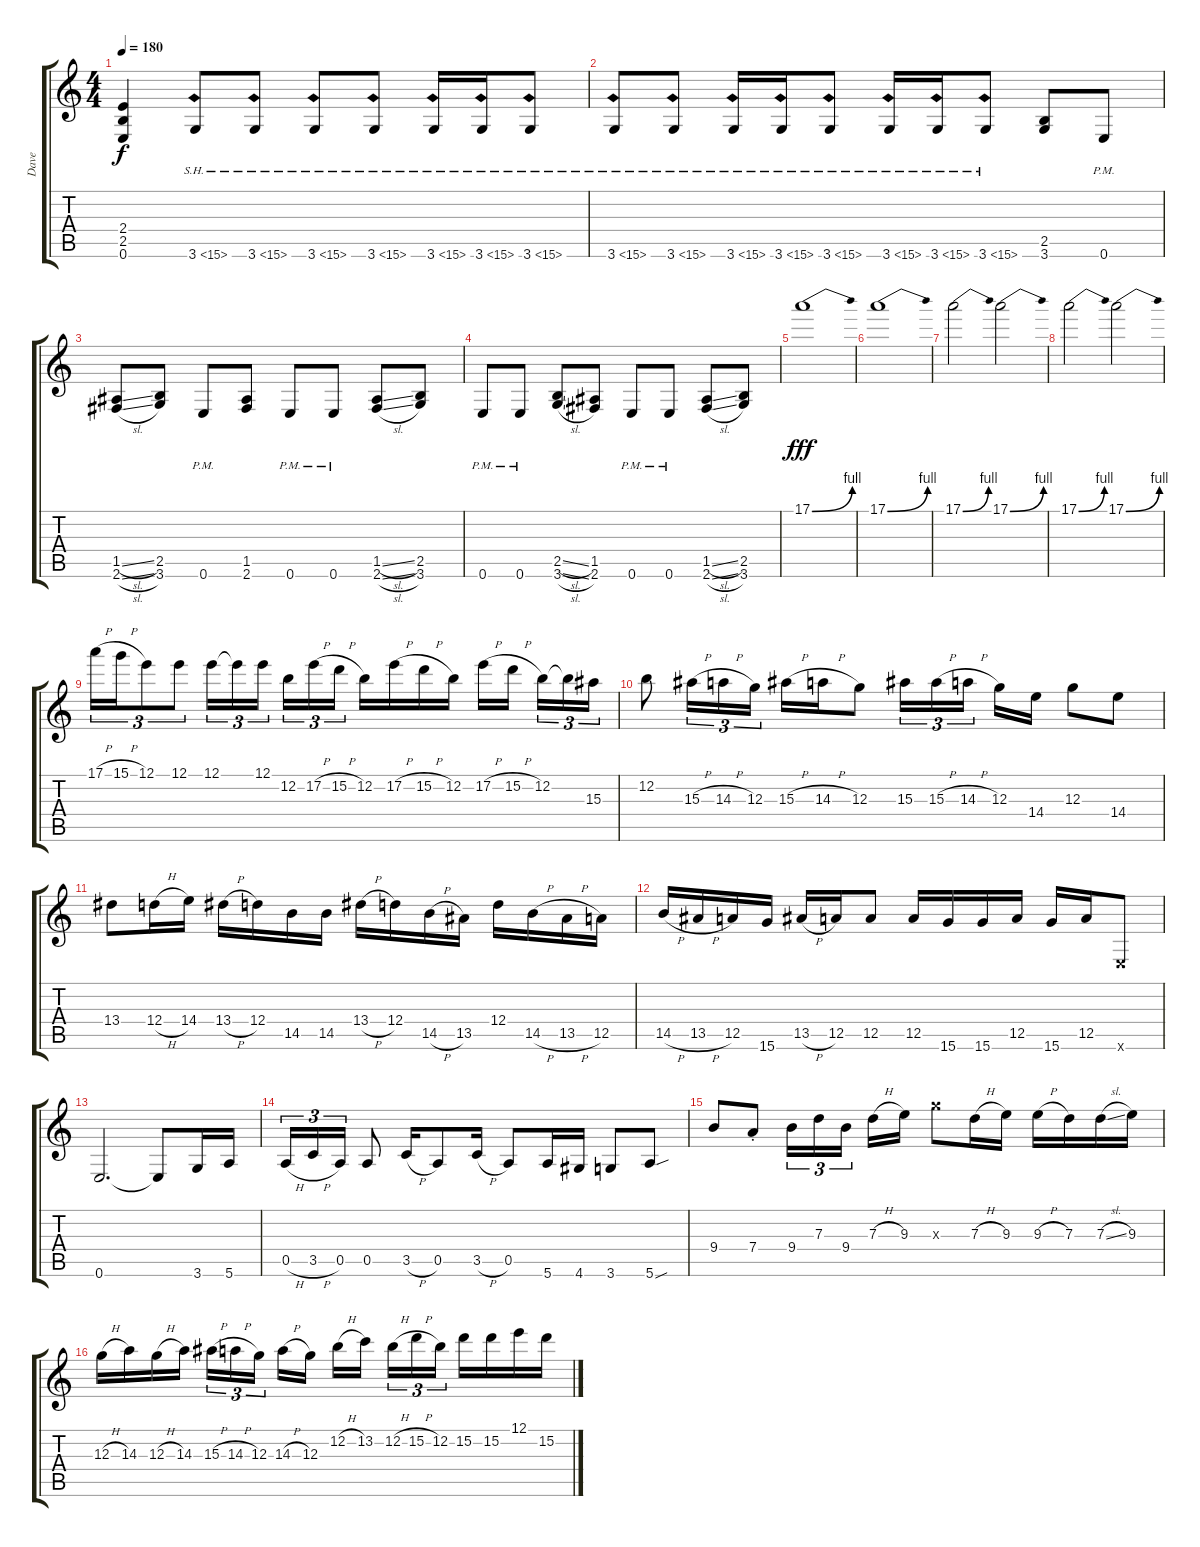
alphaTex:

\track ("Dave" "Dave") {instrument overdrivenguitar}
\staff {score tabs}
\tuning (E4 B3 G3 D3 A2 E2) {hide}
\ts (4 4)
\tempo 180
\clef g2
\ks c
(2.4 2.5 0.6).4{dy f} 3.6{sh 12}.8 3.6{sh 12}.8 3.6{sh 12}.8 3.6{sh 12}.8 3.6{sh 12}.16 3.6{sh 12}.16 3.6{sh 12}.8 |
3.6{sh 12}.8 3.6{sh 12}.8 3.6{sh 12}.16 3.6{sh 12}.16 3.6{sh 12}.8 3.6{sh 12}.16 3.6{sh 12}.16 3.6{sh 12}.8 (2.5 3.6).8 0.6{pm}.8 |
(1.5{sl} 2.6{sl}).8 (2.5 3.6).8 0.6{pm}.8 (1.5 2.6).8 0.6{pm}.8 0.6{pm}.8 (1.5{sl} 2.6{sl}).8 (2.5 3.6).8 |
0.6{pm}.8 0.6{pm}.8 (2.5{sl} 3.6{sl}).8 (1.5 2.6).8 0.6{pm}.8 0.6{pm}.8 (1.5{sl} 2.6{sl}).8 (2.5 3.6).8 |
17.1{be (bend 0 0 60 4)}.1{dy fff} |
17.1{be (bend 0 0 60 4)}.1 |
17.1{be (bend 0 0 60 4)}.2 17.1{be (bend 0 0 60 4)}.2 |
17.1{be (bend 0 0 60 4)}.2 17.1{be (bend 0 0 60 4)}.2 |
17.1{h}.16{tu (3 2)} 15.1{h}.16{tu (3 2)} 12.1.8{tu (3 2)} 12.1.8{tu (3 2)} 12.1.16{tu (3 2)} 12.1{t}.16{tu (3 2)} 12.1.16{tu (3 2) beam splitsecondary} 12.2.16{tu (3 2)} 17.2{h}.16{tu (3 2)} 15.2{h}.16{tu (3 2)} 12.2.16 17.2{h}.16 15.2{h}.16 12.2.16 17.2{h}.16 15.2{h}.16{beam splitsecondary} 12.2.16{tu (3 2)} 12.2{t}.16{tu (3 2)} 15.3.16{tu (3 2)} |
12.2.8 15.3{h}.16{tu (3 2)} 14.3{h}.16{tu (3 2)} 12.3.16{tu (3 2)} 15.3{h}.16 14.3{h}.16 12.3.8 15.3.16{tu (3 2)} 15.3{h}.16{tu (3 2)} 14.3{h}.16{tu (3 2) beam splitsecondary} 12.3.16 14.4.16 12.3.8 14.4.8 |
13.4.8 12.4{h}.16 14.4.16 13.4{h}.16 12.4.16 14.5.16 14.5.16 13.4{h}.16 12.4.16 14.5{h}.16 13.5.16 12.4.16 14.5{h}.16 13.5{h}.16 12.5.16 |
14.5{h}.16 13.5{h}.16 12.5.16 15.6.16 13.5{h}.16 12.5.16 12.5.8 12.5.16 15.6.16 15.6.16 12.5.16 15.6.16 12.5.16 0.6{x}.8 |
0.6.2{d} 0.6{t}.8 3.6.16 5.6.16 |
0.5{h}.16{tu (3 2)} 3.5{h}.16{tu (3 2)} 0.5.16{tu (3 2)} 0.5.8 3.5{h}.16 0.5.8 3.5{h}.16 0.5.8 5.6.16 4.6.16 3.6.8 5.6{sou}.8 |
9.4.8 7.4{st}.8 9.4.16{tu (3 2)} 7.3.16{tu (3 2)} 9.4.16{tu (3 2) beam splitsecondary} 7.3{h}.16 9.3.16 12.3{x}.8 7.3{h}.16 9.3.16 9.3{h}.16 7.3.16 7.3{sl}.16 9.3.16 |
12.3{h}.16 14.3.16 12.3{h}.16 14.3.16 15.3{h}.16{tu (3 2)} 14.3{h}.16{tu (3 2)} 12.3.16{tu (3 2) beam splitsecondary} 14.3{h}.16 12.3.16 12.2{h}.16 13.2.16{beam splitsecondary} 12.2{h}.16{tu (3 2)} 15.2{h}.16{tu (3 2)} 12.2.16{tu (3 2)} 15.2.16 15.2.16 12.1.16 15.2.16
